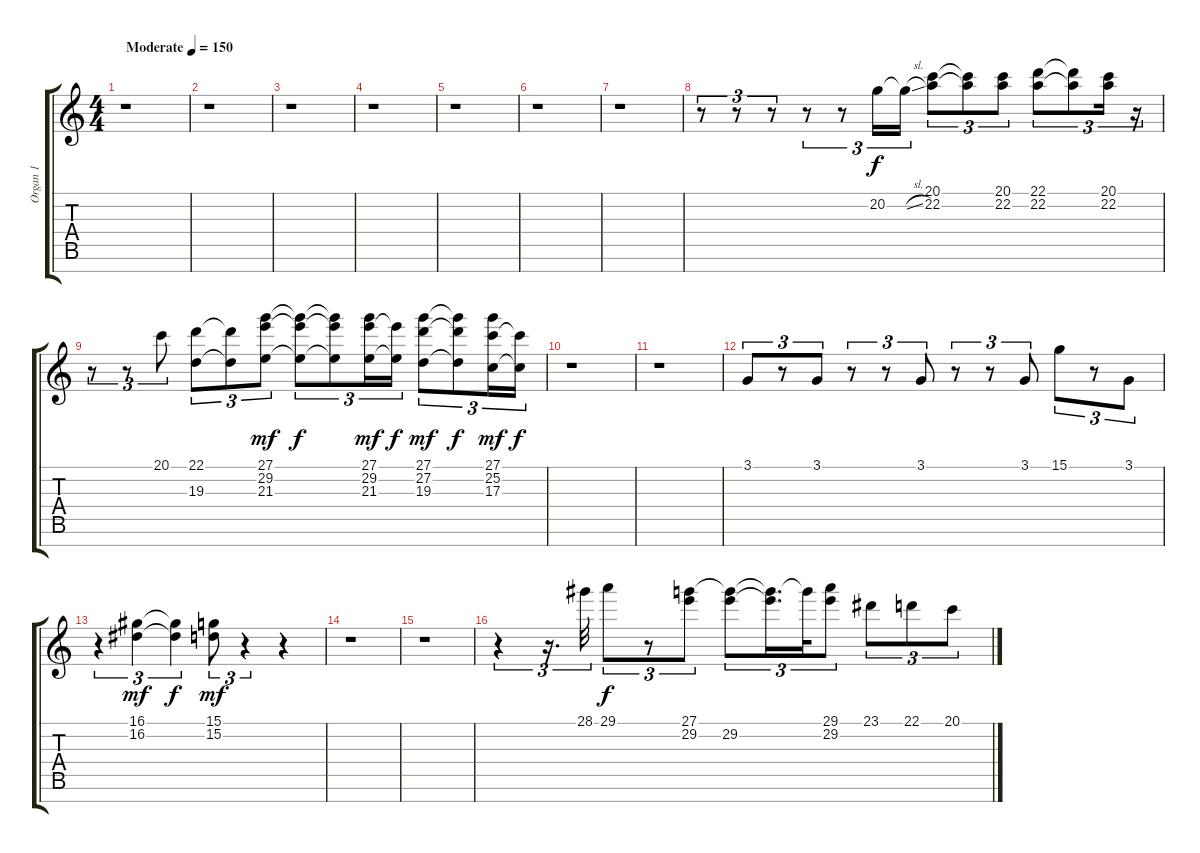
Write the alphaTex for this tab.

\track ("Organ 1" "Organ 1") {instrument drawbarorgan}
\staff {score tabs}
\tuning (E4 B3 G3 D3 A2 E2 B1) {hide}
\ts (4 4)
\tempo (150 "Moderate")
\clef g2
\ks c
r.1{dy f instrument drawbarorgan} |
r.1 |
r.1 |
r.1 |
r.1 |
r.1 |
r.1 |
r.8{tu (3 2)} r.8{tu (3 2)} r.8{tu (3 2)} r.8{tu (3 2)} r.8{tu (3 2)} 20.2.16{tu (3 2)} 20.2{sl t}.16{tu (3 2)} (20.1 22.2).8{tu (3 2)} (20.1{t} 22.2{t}).8{tu (3 2)} (20.1 22.2).8{tu (3 2)} (22.1 22.2).8{tu (3 2)} (22.1{t} 22.2{t}).8{tu (3 2)} (20.1 22.2).16{tu (3 2)} r.16{tu (3 2)} |
r.8{tu (3 2)} r.8{tu (3 2)} 20.1.8{tu (3 2)} (22.1 19.3).8{tu (3 2)} (22.1{t} 19.3{t}).8{tu (3 2)} (27.1 29.2 21.3).8{tu (3 2) dy mf} (27.1{t} 29.2{t} 21.3{t}).8{tu (3 2) dy f} (27.1{t} 29.2{t} 21.3{t}).8{tu (3 2)} (27.1 29.2 21.3).16{tu (3 2) dy mf} (29.2{t} 21.3{t}).16{tu (3 2) dy f} (27.1 27.2 19.3).8{tu (3 2) dy mf} (27.1{t} 27.2{t} 19.3{t}).8{tu (3 2) dy f} (27.1 25.2 17.3).16{tu (3 2) dy mf} (25.2{t} 17.3{t}).16{tu (3 2) dy f} |
r.1 |
r.1 |
3.1.8{tu (3 2)} r.8{tu (3 2)} 3.1.8{tu (3 2)} r.8{tu (3 2)} r.8{tu (3 2)} 3.1.8{tu (3 2)} r.8{tu (3 2)} r.8{tu (3 2)} 3.1.8{tu (3 2)} 15.1.8{tu (3 2)} r.8{tu (3 2)} 3.1.8{tu (3 2)} |
r.4{tu (3 2)} (16.1 16.2).4{tu (3 2) dy mf} (16.1{t} 16.2{t}).4{tu (3 2) dy f} (15.1 15.2).8{tu (3 2) dy mf} r.4{tu (3 2)} r.4 |
r.1 |
r.1 |
r.4{tu (3 2)} r.16{d tu (3 2)} 28.1.32{tu (3 2)} 29.1.8{tu (3 2) dy f} r.8{tu (3 2)} (27.1 29.2).8{tu (3 2)} (27.1{t} 29.2).8{tu (3 2)} (27.1{t} 29.2{t}).16{d tu (3 2)} 27.1{t}.32{tu (3 2)} (29.1 29.2).8{tu (3 2)} 23.1.8{tu (3 2)} 22.1.8{tu (3 2)} 20.1.8{tu (3 2)}
